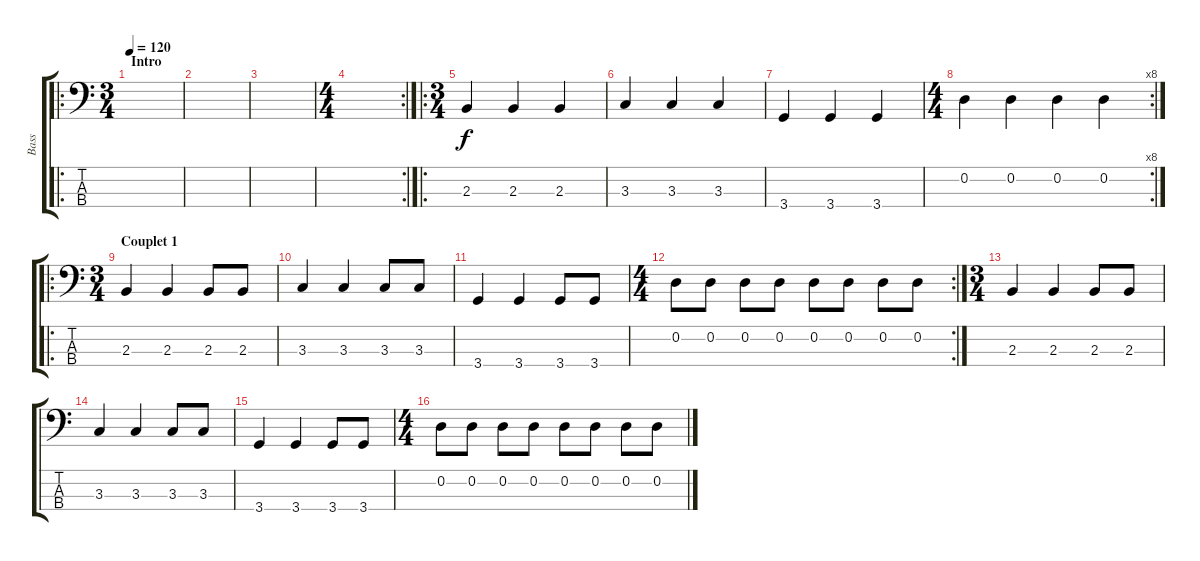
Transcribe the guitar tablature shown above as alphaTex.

\track ("Bass" "Bass") {instrument electricbassfinger}
\staff {score tabs}
\tuning (G2 D2 A1 E1) {hide}
\ro
\ts (3 4)
\section ("" "Intro")
\tempo 120
\clef f4
\ks c
|
|
|
\rc 2
\ts (4 4)
|
\ro
\ts (3 4)
2.3.4 2.3.4 2.3.4 |
3.3.4 3.3.4 3.3.4 |
3.4.4 3.4.4 3.4.4 |
\rc 8
\ts (4 4)
0.2.4 0.2.4 0.2.4 0.2.4 |
\ro
\ts (3 4)
\section ("" "Couplet 1")
2.3.4 2.3.4 2.3.8 2.3.8 |
3.3.4 3.3.4 3.3.8 3.3.8 |
3.4.4 3.4.4 3.4.8 3.4.8 |
\rc 2
\ts (4 4)
0.2.8 0.2.8 0.2.8 0.2.8 0.2.8 0.2.8 0.2.8 0.2.8 |
\ts (3 4)
2.3.4 2.3.4 2.3.8 2.3.8 |
3.3.4 3.3.4 3.3.8 3.3.8 |
3.4.4 3.4.4 3.4.8 3.4.8 |
\ts (4 4)
0.2.8 0.2.8 0.2.8 0.2.8 0.2.8 0.2.8 0.2.8 0.2.8
